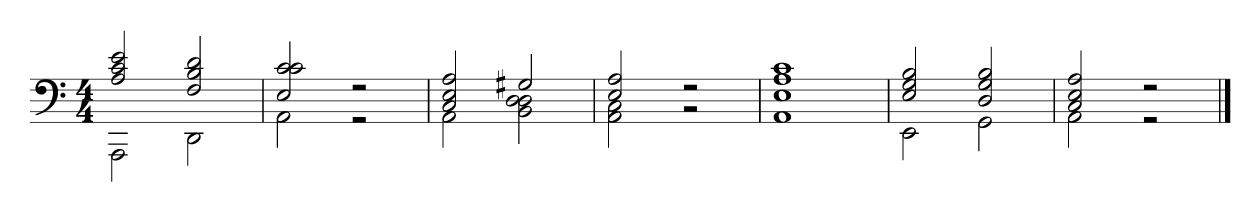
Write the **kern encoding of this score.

**kern
*part1
*staff1
*clefF4
*k[]
*M4/4
=1
*^
2A 2c 2e	2AAA
2F 2B 2d	2DD
=2	=2
2E 2c 2c	2AA
2r	2r
=3	=3
2C 2E 2A	2AA
2G#X	2BB 2D 2D
=4	=4
2E 2A	2AA 2C
2r	2r
*v	*v
=5
1AA 1E 1A 1c
=6
*^
2E 2G 2B	2EE
2D 2G 2B	2GG
=7	=7
2C 2E 2A	2AA
2r	2r
*v	*v
==
*-
